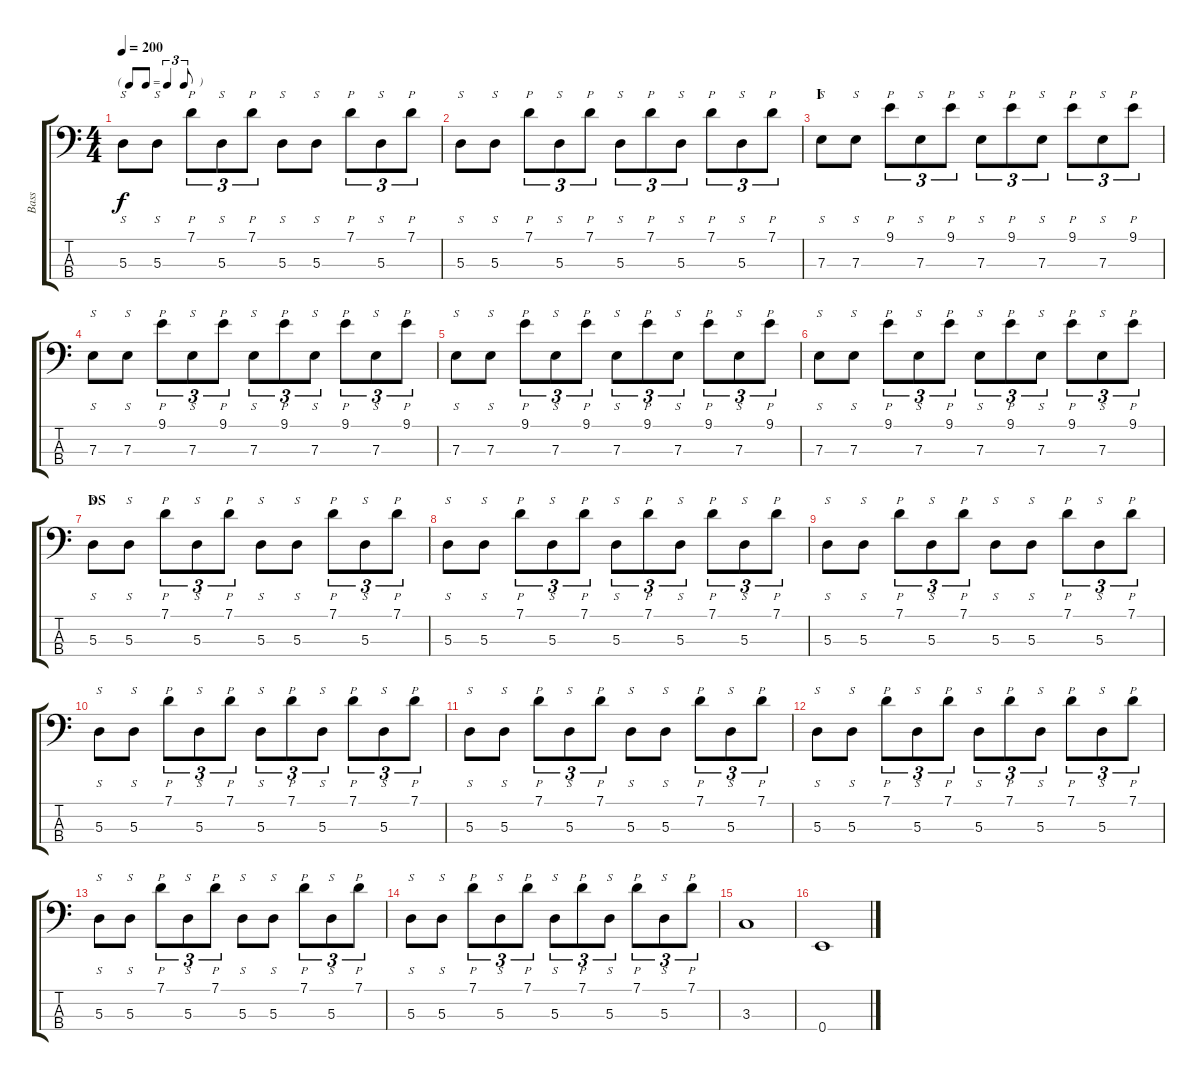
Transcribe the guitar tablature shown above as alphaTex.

\track ("Bass" "Bass") {instrument slapbass1}
\staff {score tabs}
\tuning (G2 D2 A1 E1) {hide}
\ts (4 4)
\tf triplet8th
\tempo 200
\clef f4
\ks c
5.3.8{s dy f} 5.3.8{s} 7.1.8{p tu (3 2)} 5.3.8{s tu (3 2)} 7.1.8{p tu (3 2)} 5.3.8{s} 5.3.8{s} 7.1.8{p tu (3 2)} 5.3.8{s tu (3 2)} 7.1.8{p tu (3 2)} |
5.3.8{s} 5.3.8{s} 7.1.8{p tu (3 2)} 5.3.8{s tu (3 2)} 7.1.8{p tu (3 2)} 5.3.8{s tu (3 2)} 7.1.8{p tu (3 2)} 5.3.8{s tu (3 2)} 7.1.8{p tu (3 2)} 5.3.8{s tu (3 2)} 7.1.8{p tu (3 2)} |
\section ("" "I")
7.3.8{s} 7.3.8{s} 9.1.8{p tu (3 2)} 7.3.8{s tu (3 2)} 9.1.8{p tu (3 2)} 7.3.8{s tu (3 2)} 9.1.8{p tu (3 2)} 7.3.8{s tu (3 2)} 9.1.8{p tu (3 2)} 7.3.8{s tu (3 2)} 9.1.8{p tu (3 2)} |
7.3.8{s} 7.3.8{s} 9.1.8{p tu (3 2)} 7.3.8{s tu (3 2)} 9.1.8{p tu (3 2)} 7.3.8{s tu (3 2)} 9.1.8{p tu (3 2)} 7.3.8{s tu (3 2)} 9.1.8{p tu (3 2)} 7.3.8{s tu (3 2)} 9.1.8{p tu (3 2)} |
7.3.8{s} 7.3.8{s} 9.1.8{p tu (3 2)} 7.3.8{s tu (3 2)} 9.1.8{p tu (3 2)} 7.3.8{s tu (3 2)} 9.1.8{p tu (3 2)} 7.3.8{s tu (3 2)} 9.1.8{p tu (3 2)} 7.3.8{s tu (3 2)} 9.1.8{p tu (3 2)} |
7.3.8{s} 7.3.8{s} 9.1.8{p tu (3 2)} 7.3.8{s tu (3 2)} 9.1.8{p tu (3 2)} 7.3.8{s tu (3 2)} 9.1.8{p tu (3 2)} 7.3.8{s tu (3 2)} 9.1.8{p tu (3 2)} 7.3.8{s tu (3 2)} 9.1.8{p tu (3 2)} |
\section ("" "DS")
5.3.8{s} 5.3.8{s} 7.1.8{p tu (3 2)} 5.3.8{s tu (3 2)} 7.1.8{p tu (3 2)} 5.3.8{s} 5.3.8{s} 7.1.8{p tu (3 2)} 5.3.8{s tu (3 2)} 7.1.8{p tu (3 2)} |
5.3.8{s} 5.3.8{s} 7.1.8{p tu (3 2)} 5.3.8{s tu (3 2)} 7.1.8{p tu (3 2)} 5.3.8{s tu (3 2)} 7.1.8{p tu (3 2)} 5.3.8{s tu (3 2)} 7.1.8{p tu (3 2)} 5.3.8{s tu (3 2)} 7.1.8{p tu (3 2)} |
5.3.8{s} 5.3.8{s} 7.1.8{p tu (3 2)} 5.3.8{s tu (3 2)} 7.1.8{p tu (3 2)} 5.3.8{s} 5.3.8{s} 7.1.8{p tu (3 2)} 5.3.8{s tu (3 2)} 7.1.8{p tu (3 2)} |
5.3.8{s} 5.3.8{s} 7.1.8{p tu (3 2)} 5.3.8{s tu (3 2)} 7.1.8{p tu (3 2)} 5.3.8{s tu (3 2)} 7.1.8{p tu (3 2)} 5.3.8{s tu (3 2)} 7.1.8{p tu (3 2)} 5.3.8{s tu (3 2)} 7.1.8{p tu (3 2)} |
5.3.8{s} 5.3.8{s} 7.1.8{p tu (3 2)} 5.3.8{s tu (3 2)} 7.1.8{p tu (3 2)} 5.3.8{s} 5.3.8{s} 7.1.8{p tu (3 2)} 5.3.8{s tu (3 2)} 7.1.8{p tu (3 2)} |
5.3.8{s} 5.3.8{s} 7.1.8{p tu (3 2)} 5.3.8{s tu (3 2)} 7.1.8{p tu (3 2)} 5.3.8{s tu (3 2)} 7.1.8{p tu (3 2)} 5.3.8{s tu (3 2)} 7.1.8{p tu (3 2)} 5.3.8{s tu (3 2)} 7.1.8{p tu (3 2)} |
5.3.8{s} 5.3.8{s} 7.1.8{p tu (3 2)} 5.3.8{s tu (3 2)} 7.1.8{p tu (3 2)} 5.3.8{s} 5.3.8{s} 7.1.8{p tu (3 2)} 5.3.8{s tu (3 2)} 7.1.8{p tu (3 2)} |
5.3.8{s} 5.3.8{s} 7.1.8{p tu (3 2)} 5.3.8{s tu (3 2)} 7.1.8{p tu (3 2)} 5.3.8{s tu (3 2)} 7.1.8{p tu (3 2)} 5.3.8{s tu (3 2)} 7.1.8{p tu (3 2)} 5.3.8{s tu (3 2)} 7.1.8{p tu (3 2)} |
3.3.1{instrument electricbassfinger} |
0.4.1
